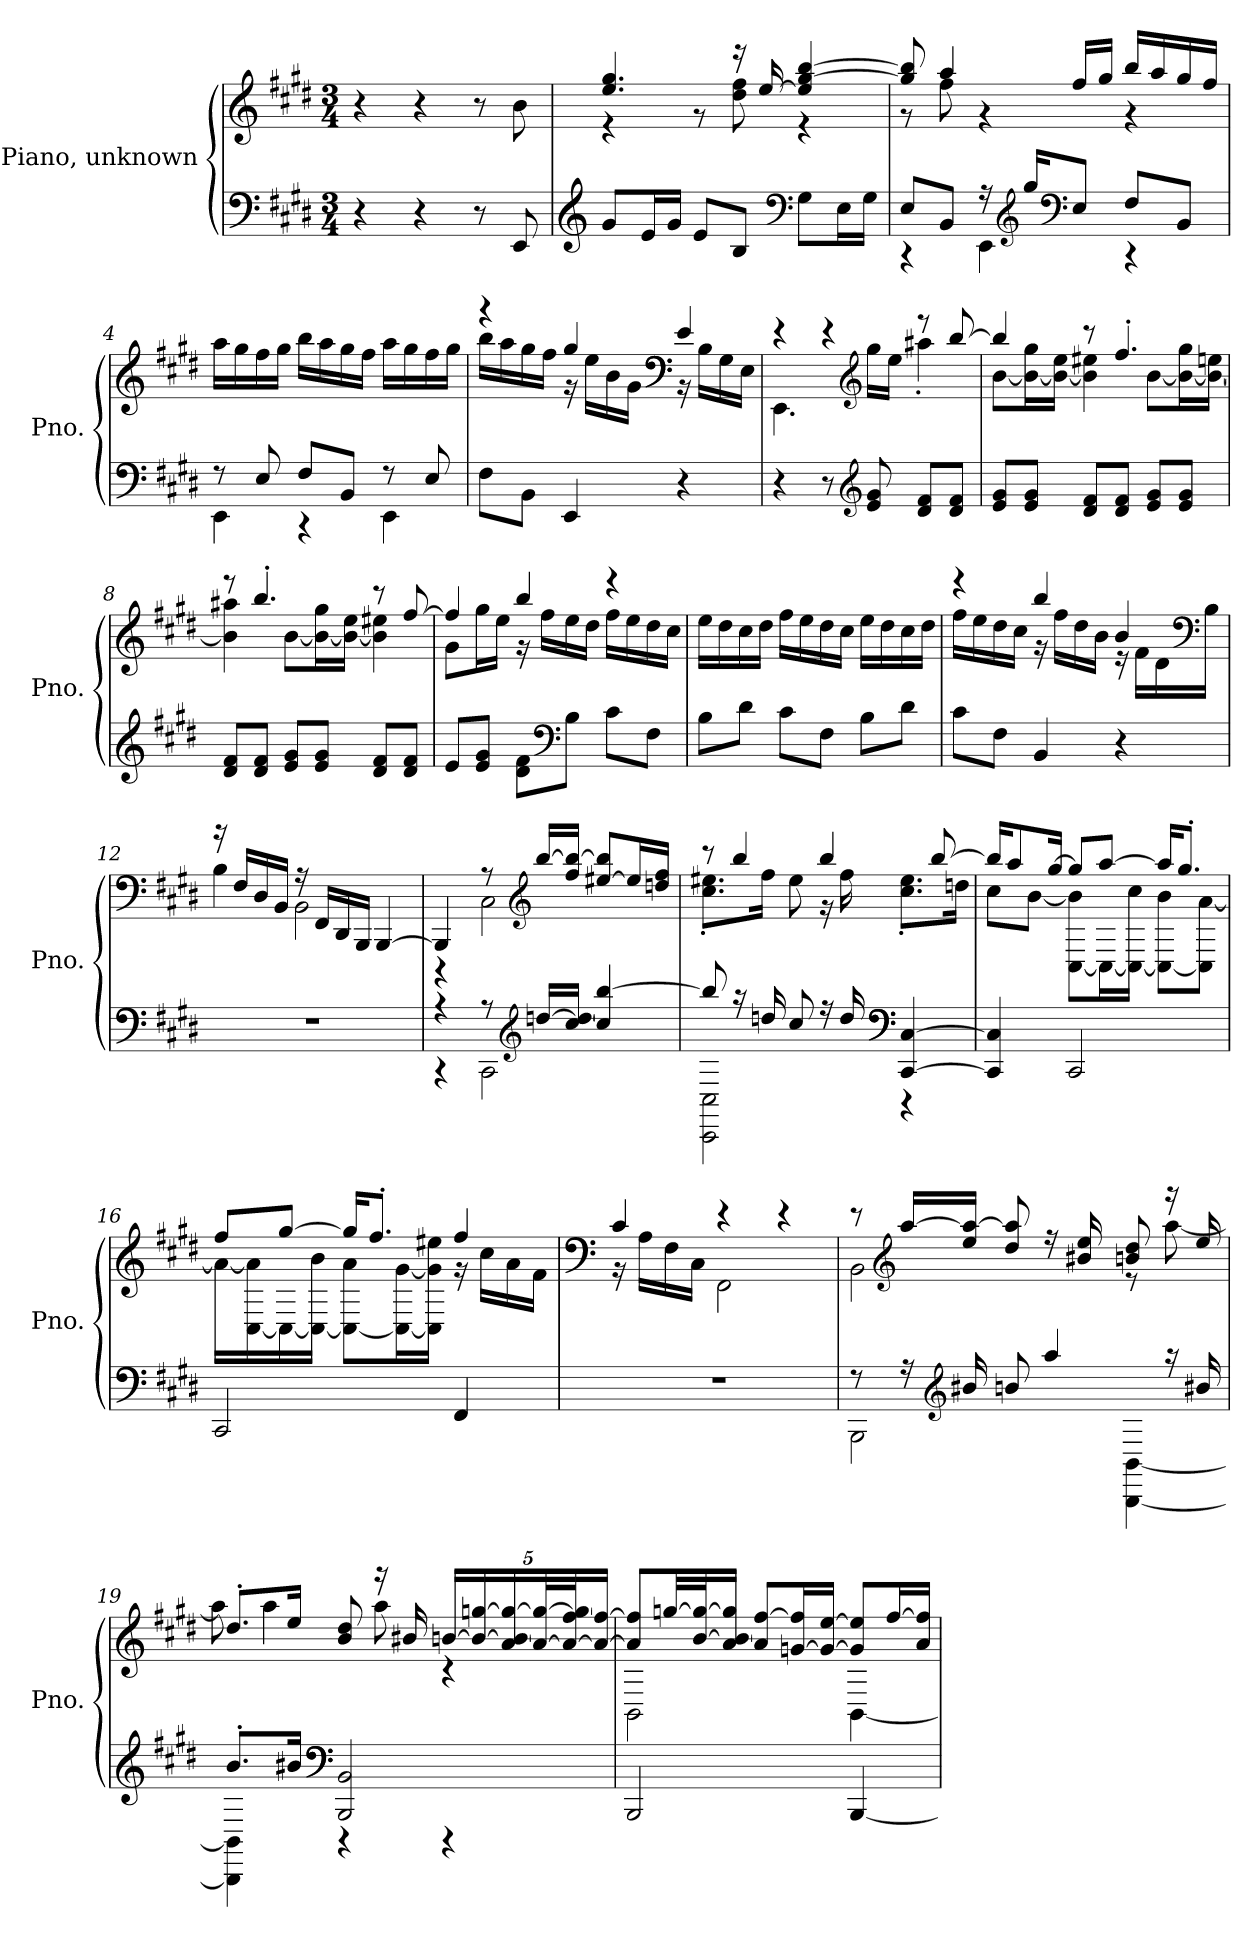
**kern	**kern
*part1	*part1
*staff2	*staff1
*I"Piano, unknown	*
*I'Pno.	*
*clefF4	*clefG2
*k[f#c#g#d#]	*k[f#c#g#d#]
*M3/4	*M3/4
*MM105	*MM105
=1	=1
4r	4r
4r	4r
8r	8r
8EE/	8b\
=2	=2
*clefG2	*
*	*^
8g#/L	4.ee/ 4.gg#/	4r
16e/L	.	.
16g#/JJ	.	.
8e/L	.	8r
8B/J	16r	8dd#\ 8ff#\
.	[16ee/	.
*clefF4	*	*
8G#\L	4ee/] [4gg#/ [4bb/	4r
16E\L	.	.
16G#\JJ	.	.
=3	=3	=3
*^	*	*
8E/L	4r	8gg#/] 8bb/]	8r
8BB/J	.	4aa/	8ff#\
16r	4EE\	.	4r
*clefG2	*	*	*
16gg#/KL	.	.	.
*clefF4	*	*	*
8E/J	.	16ff#/LL	.
.	.	16gg#/JJ	.
8F#/L	4r	16bb/LL	4r
.	.	16aa/	.
8BB/J	.	16gg#/	.
.	.	16ff#/JJ	.
*	*	*v	*v
!!LO:LB:g=z
=4	=4	=4
8r	4EE\	16aa\LL
.	.	16gg#\
8E/	.	16ff#\
.	.	16gg#\JJ
8F#/L	4r	16bb\LL
.	.	16aa\
8BB/J	.	16gg#\
.	.	16ff#\JJ
8r	4EE\	16aa\LL
.	.	16gg#\
8E/	.	16ff#\
.	.	16gg#\JJ
*v	*v	*
=5	=5
*	*^
8F#\L	4r	16bb\LL
.	.	16aa\
8BB\J	.	16gg#\
.	.	16ff#\JJ
4EE/	4gg#/	16r
.	.	16ee\LL
.	.	16b\
.	.	16g#\JJ
*	*clefF4	*
4r	4e/	16r
.	.	16B\LL
.	.	16G#\
.	.	16E\JJ
=6	=6	=6
4r	4r	4.EE\
8r	4r	.
*clefG2	*clefG2	*
8e/ 8g#/	.	16gg#\LL
.	.	16ee\JJ
8d#/ 8f#/L	8r	4aa#X'\
8d#/ 8f#/J	[8bb/	.
!!LO:LB:g=z	!!
=7	=7	=7
8e/ 8g#/L	4bb/]	[8b\L
8e/ 8g#/J	.	16b\_ 16gg#\L
.	.	16b\_ 16ee\JJ
8d#/ 8f#/L	8r	4b\] 4ee#X\
8d#/ 8f#/J	4.ff#'/	.
8e/ 8g#/L	.	[8b\L
8e/ 8g#/J	.	16b\_ 16gg#\L
.	.	16b\_ 16een\JJ
=8	=8	=8
8d#/ 8f#/L	8r	4b\] 4aa#X\
8d#/ 8f#/J	4.bb'/	.
8e/ 8g#/L	.	[8b\L
8e/ 8g#/J	.	16b\_ 16gg#\L
.	.	16b\_ 16ee\JJ
8d#/ 8f#/L	8r	4b\] 4ee#X\
8d#/ 8f#/J	[8ff#/	.
=9	=9	=9
8e/L	4ff#/]	8g#\L
8e/ 8g#/J	.	16gg#\L
.	.	16ee\JJ
8d#\ 8f#\L	4bb/	16r
.	.	16ff#\LL
*clefF4	*	*
8B\J	.	16ee\
.	.	16dd#\JJ
8c#\L	4r	16ff#\LL
.	.	16ee\
8F#\J	.	16dd#\
.	.	16cc#\JJ
*	*v	*v
!!LO:LB:g=z
=10	=10
8B\L	16ee\LL
.	16dd#\
8d#\J	16cc#\
.	16dd#\JJ
8c#\L	16ff#\LL
.	16ee\
8F#\J	16dd#\
.	16cc#\JJ
8B\L	16ee\LL
.	16dd#\
8d#\J	16cc#\
.	16dd#\JJ
=11	=11
*	*^
8c#\L	4r	16ff#\LL
.	.	16ee\
8F#\J	.	16dd#\
.	.	16cc#\JJ
4BB/	4bb/	16r
.	.	16ff#\LL
.	.	16dd#\
.	.	16b\JJ
4r	4b/	16r
.	.	16f#\LL
.	.	16d#\
*	*clefF4	*
.	.	16B\JJ
=12	=12	=12
2.r	16r	4B\
.	16F#/LL	.
.	16D#/	.
.	16BB/JJ	.
.	16r	2BB\
.	16FF#/LL	.
.	16DD#/	.
.	16BBB/JJ	.
.	[4BBB/	.
!!LO:LB:g=z	!!
=13	=13	=13
*^	*	*
4r	4r	4BBB/]	4r
8r	2CC#\	8r	2C#\
*clefG2	*	*clefG2	*
[16ddn/LL	.	[16bb/LL	.
[16cc#/ 16dd/]JJ	.	16ff#/ 16bb/_JJ	.
4cc#/] [4bb/	.	[8ee#X/ 8bb/]L	.
.	.	16ee#/L]	.
.	.	16ddn/ 16ff#/JJ	.
=14	=14	=14	=14
8bb/]	2CC#\ 2C#\	8r	8.cc#\' 8.ee#X\'L
16r	.	4bb/	.
16ddn/	.	.	16ff#\Jk
8cc#/	.	.	8ee#\
16r	.	4bb/	16r
16dd/	.	.	16ff#\
*clefF4	*	*	*
[4CC#/ [4C#/	4r	.	8.cc#\' 8.ee#\'L
.	.	[8bb/	.
.	.	.	16ddn\Jk
*v	*v	*	*
=15	=15	=15
4CC#/] 4C#/]	16bb/KL]	8cc#\L
.	8aa/	.
.	.	[8b\J
.	[16gg#/Jk	.
2CC#/	8gg#/L]	[8C#\ 8b\]L
.	[8aa/J	16C#\L_
.	.	16C#\_ 16cc#\JJ
.	16aa/KL]	8C#\_ 8b\L
.	8.gg#'/J	.
.	.	8C#\] [8a\J
!!LO:LB:g=z	!!
=16	=16	=16
2CC#/	8ff#/L	16a\LL_
.	.	[16C#\ 16a\]
.	[8gg#/J	16C#\_
.	.	16C#\_ 16b\JJ
.	16gg#/KL]	8C#\_ 8a\L
.	8.ff#'/J	.
.	.	16C#\_ [16g#\L
.	.	16C#\] 16g#\] 16ee#X\JJ
4FF#/	4ff#/	16r
.	.	16cc#\LL
.	.	16a\
.	.	16f#\JJ
=17	=17	=17
*	*clefF4	*
2.r	4c#/	16r
.	.	16A\LL
.	.	16F#\
.	.	16C#\JJ
.	4r	2FF#\
.	4r	.
!!LO:PB:g=z	!!
=18	=18	=18
*^	*	*
8r	2BBB\	8r	2BB\
*	*	*clefG2	*
16r	.	[16aa/LL	.
*clefG2	*	*	*
16b#X/	.	16ee/ 16aa/_JJ	.
8bn/	.	8dd#/ 8aa/]	.
4aa/	.	16r	.
.	.	16b#X/ 16ee/	.
.	[4BBB\ [4BB\	8bn/ 8dd#/	8r
16r	.	16r	[8aa\
16b#X/	.	16ee/	.
=19	=19	=19	=19
8.b'/L	4BBB\] 4BB\]	8.dd#'/L	8aa\]
.	.	.	4aa\
16b#X/Jk	.	16ee/Jk	.
*clefF4	*	*	*
2BBB/ 2BB/	4r	8b/ 8dd#/	.
.	.	16r	8aa\
.	.	16b#X/	.
*	*	*Xbrackettup	*
.	4r	[20bn/LL	4r
.	.	20b/_ [20ggn/	.
.	.	[20a/ 20b/] 20gg/_	.
.	.	40a/_ 40gg/_L	.
.	.	40a/_ [40ff#/ 40gg/]J	.
.	.	20a/_ 20ff#/_JJ	.
*v	*v	*	*
!!LO:LB:g=z	!!
=20	=20	=20
2BBB/	8a/] 8ff#/]L	2BB\
.	[32ggn/LL	.
.	[32b/ 32gg/_J	.
.	[16a/ 16b/] 16gg/]JJ	.
.	8a/] [8ff#/L	.
.	[16gn/ 16ff#/]L	.
.	16g/_ [16ee/JJ	.
[4BBB/	8g/] 8ee/]L	[4BB\
.	[16ff#/L	.
.	16a/ 16ff#/]JJ	.
*	*v	*v
=	=
*-	*-
